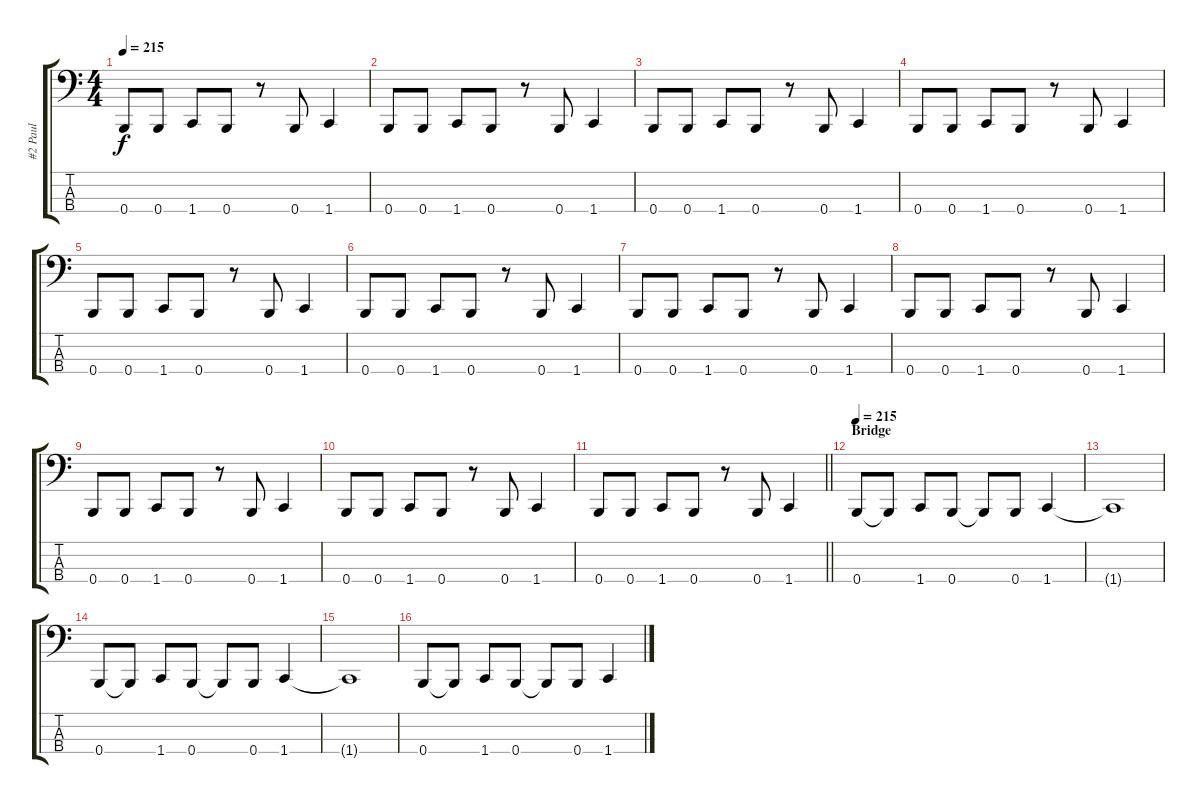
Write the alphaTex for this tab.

\track ("#2 Paul" "#2 Paul") {instrument electricbasspick}
\staff {score tabs}
\tuning (D2 A1 E1 B0) {hide}
\ts (4 4)
\tempo 215
\clef f4
\ks c
0.4.8{dy f} 0.4.8 1.4.8 0.4.8 r.8 0.4.8 1.4.4 |
0.4.8 0.4.8 1.4.8 0.4.8 r.8 0.4.8 1.4.4 |
0.4.8 0.4.8 1.4.8 0.4.8 r.8 0.4.8 1.4.4 |
0.4.8 0.4.8 1.4.8 0.4.8 r.8 0.4.8 1.4.4 |
0.4.8 0.4.8 1.4.8 0.4.8 r.8 0.4.8 1.4.4 |
0.4.8 0.4.8 1.4.8 0.4.8 r.8 0.4.8 1.4.4 |
0.4.8 0.4.8 1.4.8 0.4.8 r.8 0.4.8 1.4.4 |
0.4.8 0.4.8 1.4.8 0.4.8 r.8 0.4.8 1.4.4 |
0.4.8 0.4.8 1.4.8 0.4.8 r.8 0.4.8 1.4.4 |
0.4.8 0.4.8 1.4.8 0.4.8 r.8 0.4.8 1.4.4 |
\barLineRight lightlight
0.4.8 0.4.8 1.4.8 0.4.8 r.8 0.4.8 1.4.4 |
\section ("" "Bridge")
\tempo 215
0.4.8 0.4{t}.8 1.4.8 0.4.8 0.4{t}.8 0.4.8 1.4.4 |
1.4{t}.1 |
0.4.8 0.4{t}.8 1.4.8 0.4.8 0.4{t}.8 0.4.8 1.4.4 |
1.4{t}.1 |
0.4.8 0.4{t}.8 1.4.8 0.4.8 0.4{t}.8 0.4.8 1.4.4
